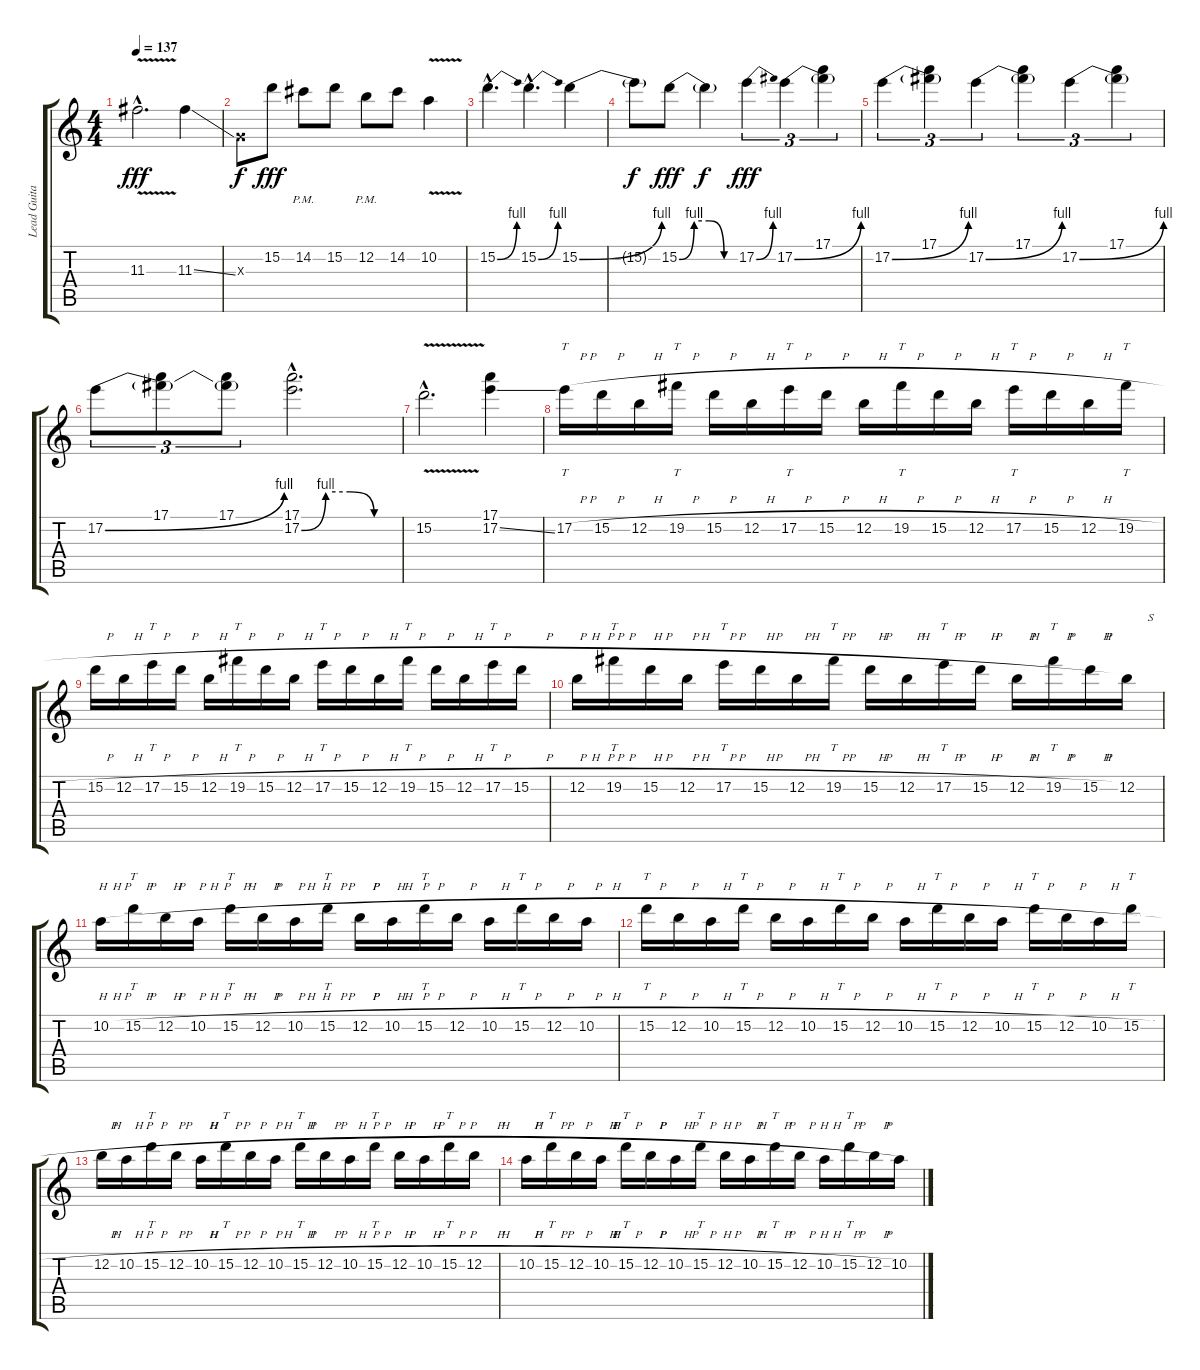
\track ("Lead Guitar" "Lead Guita") {instrument overdrivenguitar}
\staff {score tabs}
\tuning (E4 B3 G3 D3 A2 D2) {hide}
\ts (4 4)
\tempo 137
\clef g2
\ks c
11.3{v hac}.2{d dy fff} 11.3{ss}.4 |
0.3{x}.8{dy f} 15.2.8{dy fff} 14.2{pm}.8 15.2.8 12.2{pm}.8 14.2.8 10.2{v}.4 |
15.2{be (bend 0 0 60 4) hac}.4{d} 15.2{be (bend 0 0 60 4) hac}.4{d} 15.2{be (bend 0 0 60 4)}.4 |
15.2{t}.8{dy f} 15.2{be (custom 0 0 15 4 30 4 45 0 60 0)}.8{dy fff} 15.2{t}.4{dy f} 17.2{be (bend 0 0 60 4)}.4{tu (3 2) dy fff} 17.2{be (bend 0 0 60 4)}.4{tu (3 2)} (17.1 17.2{t}).4{tu (3 2)} |
17.2{be (bend 0 0 60 4)}.4{tu (3 2)} (17.1 17.2{t}).4{tu (3 2)} 17.2{be (bend 0 0 60 4)}.4{tu (3 2)} (17.1 17.2{t}).4{tu (3 2)} 17.2{be (bend 0 0 60 4)}.4{tu (3 2)} (17.1 17.2{t}).4{tu (3 2)} |
17.2{be (bend 0 0 60 4)}.8{tu (3 2)} (17.1 17.2{t}).8{tu (3 2)} (17.1 17.2{t}).8{tu (3 2)} (17.1{hac} 17.2{be (custom 0 0 15 4 30 4 45 0 60 0) hac}).2{d} |
15.2{v hac}.2{d} (17.1 17.2{ss}).4 |
17.2{h}.16{tt} 15.2{h}.16 12.2{h}.16 19.2{h}.16{tt} 15.2{h}.16 12.2{h}.16 17.2{h}.16{tt} 15.2{h}.16 12.2{h}.16 19.2{h}.16{tt} 15.2{h}.16 12.2{h}.16 17.2{h}.16{tt} 15.2{h}.16 12.2{h}.16 19.2{h}.16{tt} |
15.2{h}.16 12.2{h}.16 17.2{h}.16{tt} 15.2{h}.16 12.2{h}.16 19.2{h}.16{tt} 15.2{h}.16 12.2{h}.16 17.2{h}.16{tt} 15.2{h}.16 12.2{h}.16 19.2{h}.16{tt} 15.2{h}.16 12.2{h}.16 17.2{h}.16{tt} 15.2{h}.16 |
12.2{h}.16 19.2{h}.16{tt} 15.2{h}.16 12.2{h}.16 17.2{h}.16{tt} 15.2{h}.16 12.2{h}.16 19.2{h}.16{tt} 15.2{h}.16 12.2{h}.16 17.2{h}.16{tt} 15.2{h}.16 12.2{h}.16 19.2{h}.16{tt} 15.2{h}.16 12.2.16{txt "       S"} |
10.2{h}.16{volume 0} 15.2{h}.16{tt} 12.2{h}.16 10.2{h}.16 15.2{h}.16{tt} 12.2{h}.16 10.2{h}.16 15.2{h}.16{tt} 12.2{h}.16 10.2{h}.16 15.2{h}.16{tt} 12.2{h}.16 10.2{h}.16 15.2{h}.16{tt} 12.2{h}.16 10.2{h}.16 |
15.2{h}.16{tt} 12.2{h}.16 10.2{h}.16 15.2{h}.16{tt} 12.2{h}.16 10.2{h}.16 15.2{h}.16{tt} 12.2{h}.16 10.2{h}.16 15.2{h}.16{tt} 12.2{h}.16 10.2{h}.16 15.2{h}.16{tt} 12.2{h}.16 10.2{h}.16 15.2{h}.16{tt} |
12.2{h}.16 10.2{h}.16 15.2{h}.16{tt} 12.2{h}.16 10.2{h}.16 15.2{h}.16{tt} 12.2{h}.16 10.2{h}.16 15.2{h}.16{tt} 12.2{h}.16 10.2{h}.16 15.2{h}.16{tt} 12.2{h}.16 10.2{h}.16 15.2{h}.16{tt} 12.2{h}.16 |
10.2{h}.16 15.2{h}.16{tt} 12.2{h}.16 10.2{h}.16 15.2{h}.16{tt} 12.2{h}.16 10.2{h}.16 15.2{h}.16{tt} 12.2{h}.16 10.2{h}.16 15.2{h}.16{tt} 12.2{h}.16 10.2{h}.16 15.2{h}.16{tt} 12.2{h}.16 10.2.16
